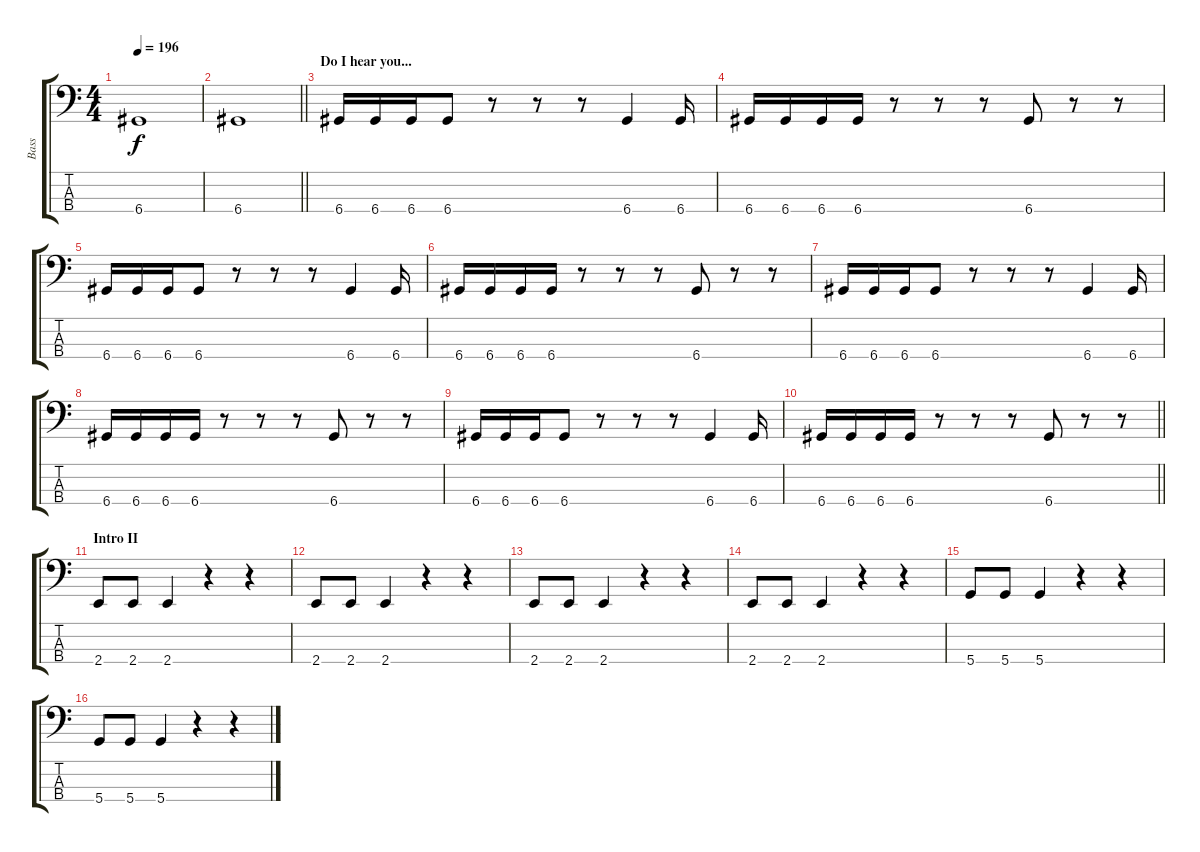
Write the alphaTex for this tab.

\track ("Bass" "Bass") {instrument electricbassfinger}
\staff {score tabs}
\tuning (G2 D2 A1 D1) {hide}
\ts (4 4)
\tempo 196
\clef f4
\ks c
6.4.1{dy f} |
\barLineRight lightlight
6.4.1 |
\section ("" "Do I hear you...")
6.4.16 6.4.16 6.4.16 6.4.8 r.8 r.8 r.8 6.4.4 6.4.16 |
6.4.16 6.4.16 6.4.16 6.4.16 r.8 r.8 r.8 6.4.8 r.8 r.8 |
6.4.16 6.4.16 6.4.16 6.4.8 r.8 r.8 r.8 6.4.4 6.4.16 |
6.4.16 6.4.16 6.4.16 6.4.16 r.8 r.8 r.8 6.4.8 r.8 r.8 |
6.4.16 6.4.16 6.4.16 6.4.8 r.8 r.8 r.8 6.4.4 6.4.16 |
6.4.16 6.4.16 6.4.16 6.4.16 r.8 r.8 r.8 6.4.8 r.8 r.8 |
6.4.16 6.4.16 6.4.16 6.4.8 r.8 r.8 r.8 6.4.4 6.4.16 |
\barLineRight lightlight
6.4.16 6.4.16 6.4.16 6.4.16 r.8 r.8 r.8 6.4.8 r.8 r.8 |
\section ("" "Intro II")
2.4.8 2.4.8 2.4.4 r.4 r.4 |
2.4.8 2.4.8 2.4.4 r.4 r.4 |
2.4.8 2.4.8 2.4.4 r.4 r.4 |
2.4.8 2.4.8 2.4.4 r.4 r.4 |
5.4.8 5.4.8 5.4.4 r.4 r.4 |
5.4.8 5.4.8 5.4.4 r.4 r.4
